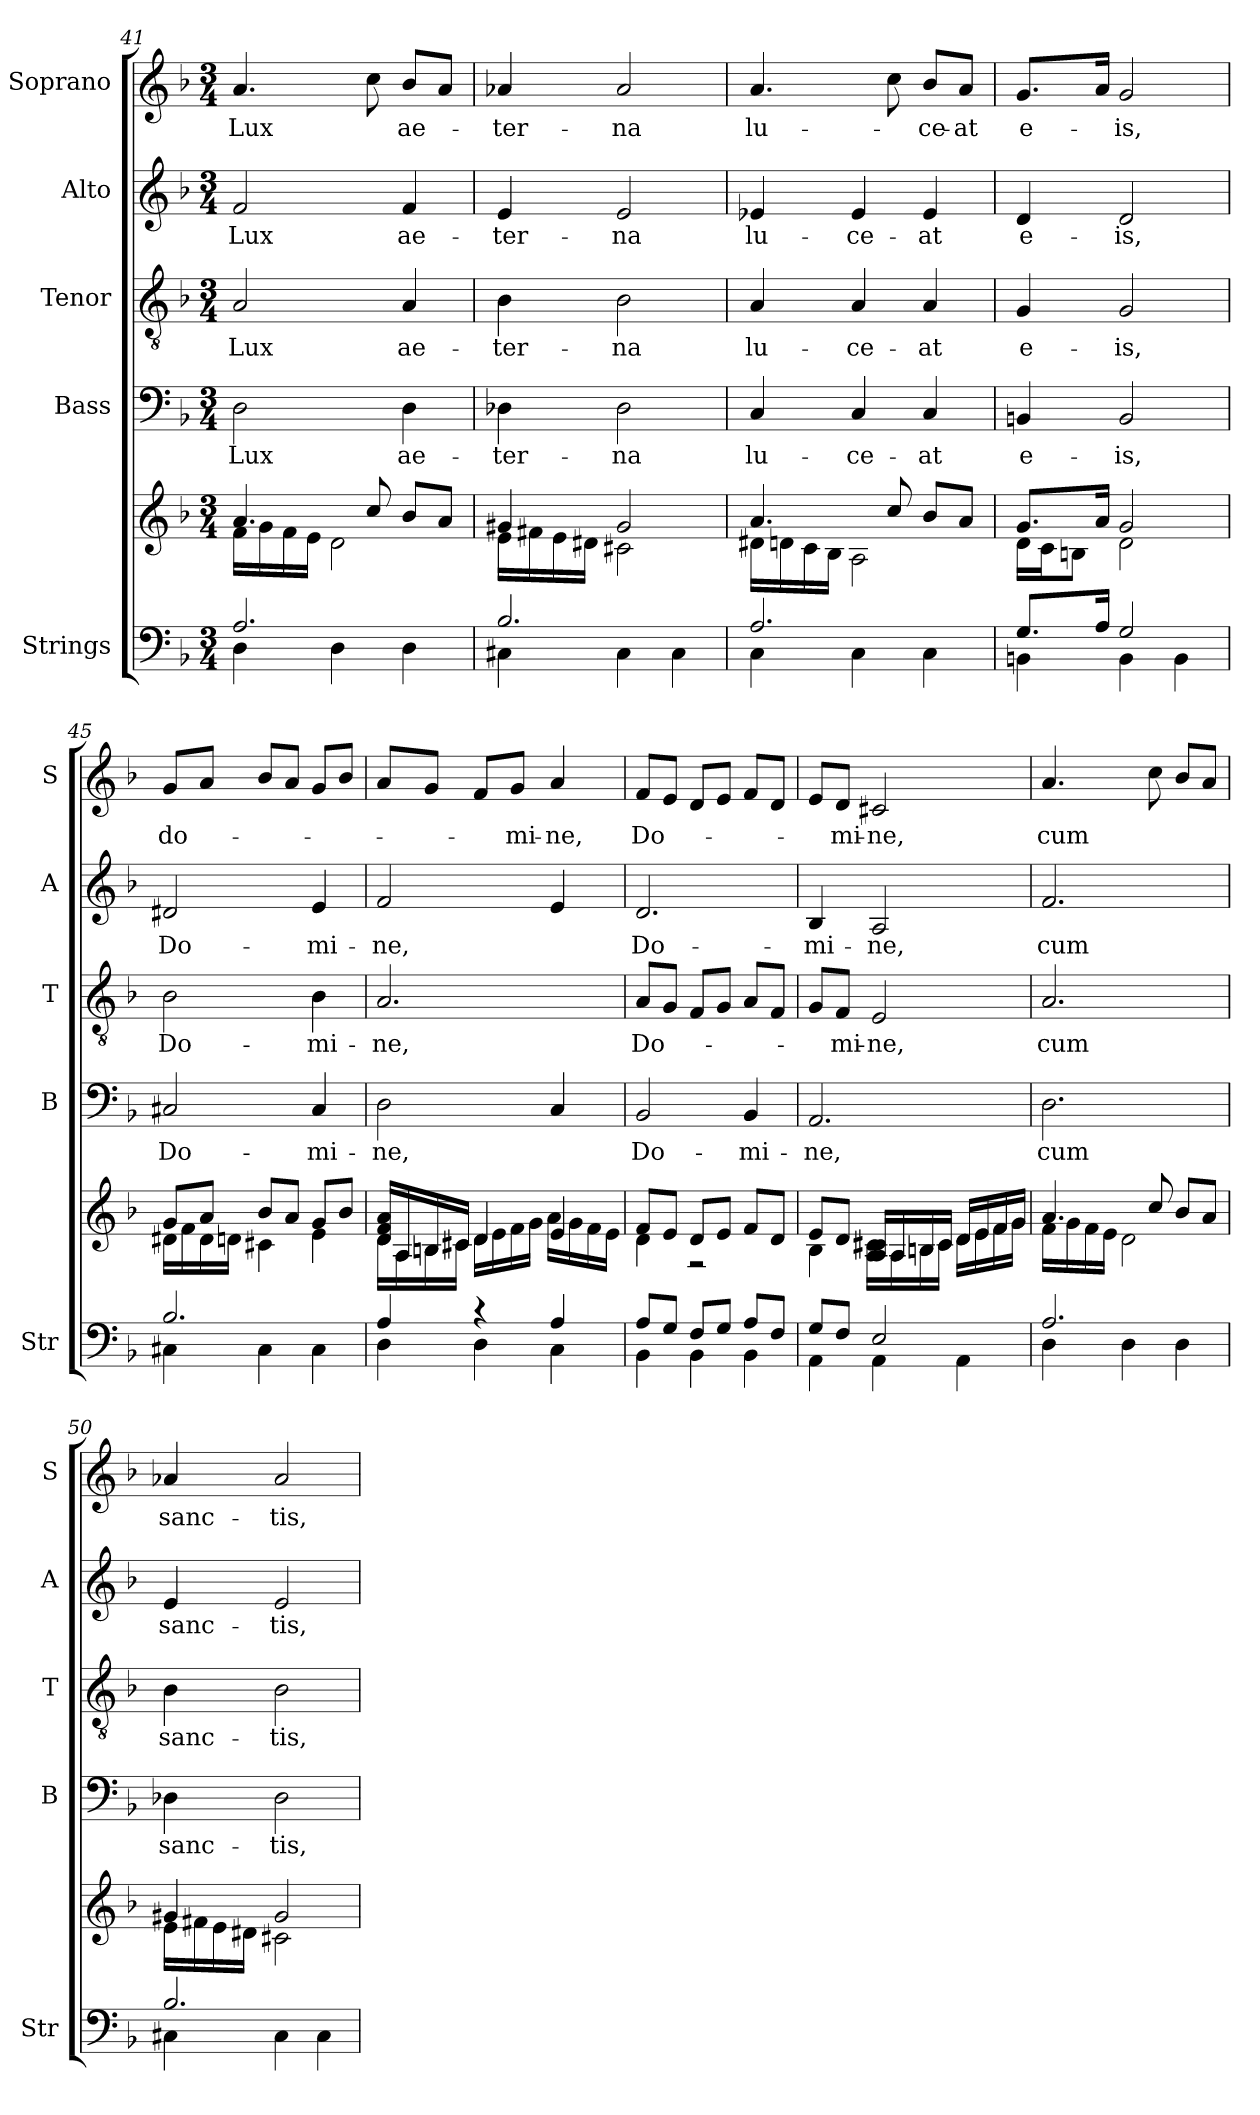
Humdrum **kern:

**kern	**kern	**kern	**text	**kern	**text	**kern	**text	**kern	**text
*part5	*part5	*part4	*part4	*part3	*part3	*part2	*part2	*part1	*part1
*staff6	*staff5	*staff4	*staff4	*staff3	*staff3	*staff2	*staff2	*staff1	*staff1
*I"Strings	*	*I"Bass	*	*I"Tenor	*	*I"Alto	*	*I"Soprano	*
*I'Str	*	*I'B	*	*I'T	*	*I'A	*	*I'S	*
*clefF4	*clefG2	*clefF4	*	*clefGv2	*	*clefG2	*	*clefG2	*
*k[b-]	*k[b-]	*k[b-]	*	*k[b-]	*	*k[b-]	*	*k[b-]	*
*M3/4	*M3/4	*M3/4	*	*M3/4	*	*M3/4	*	*M3/4	*
=41	=41	=41	=41	=41	=41	=41	=41	=41	=41
*^	*^	*	*	*	*	*	*	*	*
!	!	!	!	!	!LO:LY:b	!	!LO:LY:b	!	!LO:LY:b	!	!
2.A/	4D\	4.a/	16f\LL	2D	Lux	2A	Lux	2f	Lux	4.a	Lux
.	.	.	16g\	.	.	.	.	.	.	.	.
.	.	.	16f\	.	.	.	.	.	.	.	.
.	.	.	16e\JJ	.	.	.	.	.	.	.	.
.	4D\	.	2d\	.	.	.	.	.	.	.	.
.	.	8cc/	.	.	.	.	.	.	.	8cc	.
!	!	!	!	!	!LO:LY:b	!	!LO:LY:b	!	!LO:LY:b	!	!LO:LY:b
.	4D\	8b-/L	.	4D	ae-	4A	ae-	4f	ae-	8b-L	ae-
.	.	8a/J	.	.	.	.	.	.	.	8aJ	.
=42	=42	=42	=42	=42	=42	=42	=42	=42	=42	=42	=42
!	!	!	!	!	!LO:LY:b	!	!LO:LY:b	!	!LO:LY:b	!	!LO:LY:b
2.B-/	4C#X\	4g#X/	16e\LL	4D-X	-ter-	4B-	-ter-	4e	-ter-	4a-X	-ter-
.	.	.	16f#X\	.	.	.	.	.	.	.	.
.	.	.	16e\	.	.	.	.	.	.	.	.
.	.	.	16d#X\JJ	.	.	.	.	.	.	.	.
!	!	!	!	!	!LO:LY:b	!	!LO:LY:b	!	!LO:LY:b	!	!LO:LY:b
.	4C#\	2g#/	2c#X\	2D-	-na	2B-	-na	2e	-na	2a-	-na
.	4C#\	.	.	.	.	.	.	.	.	.	.
=43	=43	=43	=43	=43	=43	=43	=43	=43	=43	=43	=43
!	!	!	!	!	!LO:LY:b	!	!LO:LY:b	!	!LO:LY:b	!	!LO:LY:b
2.A/	4C\	4.a/	16d#X\LL	4C	lu-	4A	lu-	4e-X	lu-	4.a	lu-
.	.	.	16dn\	.	.	.	.	.	.	.	.
.	.	.	16c\	.	.	.	.	.	.	.	.
.	.	.	16B-\JJ	.	.	.	.	.	.	.	.
!	!	!	!	!	!LO:LY:b	!	!LO:LY:b	!	!LO:LY:b	!	!
.	4C\	.	2A\	4C	-ce-	4A	-ce-	4e-	-ce-	.	.
.	.	8cc/	.	.	.	.	.	.	.	8cc	.
!	!	!	!	!	!LO:LY:b	!	!LO:LY:b	!	!LO:LY:b	!	!LO:LY:b
.	4C\	8b-/L	.	4C	-at	4A	-at	4e-	-at	8b-L	-ce-
!	!	!	!	!	!	!	!	!	!	!	!LO:LY:b
.	.	8a/J	.	.	.	.	.	.	.	8aJ	-at
=44	=44	=44	=44	=44	=44	=44	=44	=44	=44	=44	=44
!	!	!	!	!	!LO:LY:b	!	!LO:LY:b	!	!LO:LY:b	!	!LO:LY:b
8.G/L	4BBn\	8.g/L	16d\LL	4BBn	e-	4G	e-	4d	e-	8.gL	e-
.	.	.	16c\J	.	.	.	.	.	.	.	.
.	.	.	8Bn\J	.	.	.	.	.	.	.	.
16A/Jk	.	16a/Jk	.	.	.	.	.	.	.	16aJk	.
!	!	!	!	!	!LO:LY:b	!	!LO:LY:b	!	!LO:LY:b	!	!LO:LY:b
2G/	4BB\	2g/	2d\	2BB	-is,	2G	-is,	2d	-is,	2g	-is,
.	4BB\	.	.	.	.	.	.	.	.	.	.
=45	=45	=45	=45	=45	=45	=45	=45	=45	=45	=45	=45
!	!	!	!	!	!LO:LY:b	!	!LO:LY:b	!	!LO:LY:b	!	!LO:LY:b
2.B-/	4C#X\	8g/L	16d#X\LL	2C#X	Do-	2B-	Do-	2d#X	Do-	8gL	do-
.	.	.	16f\	.	.	.	.	.	.	.	.
.	.	8a/J	16d#\	.	.	.	.	.	.	8aJ	.
.	.	.	16dn\JJ	.	.	.	.	.	.	.	.
.	4C#\	8b-/L	4c#X\	.	.	.	.	.	.	8b-L	.
.	.	8a/J	.	.	.	.	.	.	.	8aJ	.
!	!	!	!	!	!LO:LY:b	!	!LO:LY:b	!	!LO:LY:b	!	!
.	4C#\	8g/L	4e\	4C#	-mi-	4B-	-mi-	4e	-mi-	8gL	.
.	.	8b-/J	.	.	.	.	.	.	.	8b-J	.
=46	=46	=46	=46	=46	=46	=46	=46	=46	=46	=46	=46
!	!	!	!	!	!	!	!LO:LY:b	!	!	!	!
4A/	4D\	16d/ 16f/ 16a/LL	16d\LL	2D	-ne,	2.A	-ne,	2f	-ne,	8aL	.
.	.	16A/	16A\	.	.	.	.	.	.	.	.
.	.	16Bn/	16Bn\	.	.	.	.	.	.	8gJ	.
.	.	16c#X/JJ	16c#X\JJ	.	.	.	.	.	.	.	.
4r	4D\	4d/	16d\LL	.	.	.	.	.	.	8fL	.
.	.	.	16e\	.	.	.	.	.	.	.	.
!	!	!	!	!	!	!	!	!	!	!	!LO:LY:b
.	.	.	16f\	.	.	.	.	.	.	8gJ	-mi-
.	.	.	16g\JJ	.	.	.	.	.	.	.	.
!	!	!	!	!	!	!	!	!	!	!	!LO:LY:b
4A/	4C\	4e/	16a\LL	4C	.	.	.	4e	.	4a	-ne,
.	.	.	16g\	.	.	.	.	.	.	.	.
.	.	.	16f\	.	.	.	.	.	.	.	.
.	.	.	16e\JJ	.	.	.	.	.	.	.	.
=47	=47	=47	=47	=47	=47	=47	=47	=47	=47	=47	=47
!	!	!	!	!	!LO:LY:b	!	!LO:LY:b	!	!LO:LY:b	!	!LO:LY:b
8A/L	4BB-\	8f/L	4d\	2BB-	Do-	8AL	Do-	2.d	Do-	8fL	Do-
8G/J	.	8e/J	.	.	.	8GJ	.	.	.	8eJ	.
8F/L	4BB-\	8d/L	2r	.	.	8FL	.	.	.	8dL	.
8G/J	.	8e/J	.	.	.	8GJ	.	.	.	8eJ	.
!	!	!	!	!	!LO:LY:b	!	!	!	!	!	!
8A/L	4BB-\	8f/L	.	4BB-	-mi-	8AL	.	.	.	8fL	.
8F/J	.	8d/J	.	.	.	8FJ	.	.	.	8dJ	.
=48	=48	=48	=48	=48	=48	=48	=48	=48	=48	=48	=48
!	!	!	!	!	!LO:LY:b	!	!	!	!LO:LY:b	!	!
8G/L	4AA\	8e/L	4B-\	2.AA	-ne,	8GL	.	4B-	-mi-	8eL	.
!	!	!	!	!	!	!	!LO:LY:b	!	!	!	!LO:LY:b
8F/J	.	8d/J	.	.	.	8FJ	-mi-	.	.	8dJ	-mi-
!	!	!	!	!	!	!	!LO:LY:b	!	!LO:LY:b	!	!LO:LY:b
2E/	4AA\	16A/ 16c#X/LL	16A\ 16c#X\LL	.	.	2E	-ne,	2A	-ne,	2c#X	-ne,
.	.	16A/	16A\	.	.	.	.	.	.	.	.
.	.	16Bn/	16Bn\	.	.	.	.	.	.	.	.
.	.	16c#/JJ	16c#\JJ	.	.	.	.	.	.	.	.
.	4AA\	16d/LL	16d\LL	.	.	.	.	.	.	.	.
.	.	16e/	16e\	.	.	.	.	.	.	.	.
.	.	16f/	16f\	.	.	.	.	.	.	.	.
.	.	16g/JJ	16g\JJ	.	.	.	.	.	.	.	.
=49	=49	=49	=49	=49	=49	=49	=49	=49	=49	=49	=49
!	!	!	!	!	!LO:LY:b	!	!LO:LY:b	!	!LO:LY:b	!	!
2.A/	4D\	4.a/	16f\LL	2.D	cum	2.A	cum	2.f	cum	4.a	cum
.	.	.	16g\	.	.	.	.	.	.	.	.
.	.	.	16f\	.	.	.	.	.	.	.	.
.	.	.	16e\JJ	.	.	.	.	.	.	.	.
.	4D\	.	2d\	.	.	.	.	.	.	.	.
.	.	8cc/	.	.	.	.	.	.	.	8cc	.
.	4D\	8b-/L	.	.	.	.	.	.	.	8b-L	.
.	.	8a/J	.	.	.	.	.	.	.	8aJ	.
=50	=50	=50	=50	=50	=50	=50	=50	=50	=50	=50	=50
!	!	!	!	!	!LO:LY:b	!	!LO:LY:b	!	!LO:LY:b	!	!LO:LY:b
2.B-/	4C#X\	4g#X/	16e\LL	4D-X	sanc-	4B-	sanc-	4e	sanc-	4a-X	sanc-
.	.	.	16f#X\	.	.	.	.	.	.	.	.
.	.	.	16e\	.	.	.	.	.	.	.	.
.	.	.	16d#X\JJ	.	.	.	.	.	.	.	.
!	!	!	!	!	!LO:LY:b	!	!LO:LY:b	!	!LO:LY:b	!	!LO:LY:b
.	4C#\	2g#/	2c#X\	2D-	-tis,	2B-	-tis,	2e	-tis,	2a-	-tis,
.	4C#\	.	.	.	.	.	.	.	.	.	.
*v	*v	*	*	*	*	*	*	*	*	*	*
*	*v	*v	*	*	*	*	*	*	*	*
=	=	=	=	=	=	=	=	=	=
*-	*-	*-	*-	*-	*-	*-	*-	*-	*-
